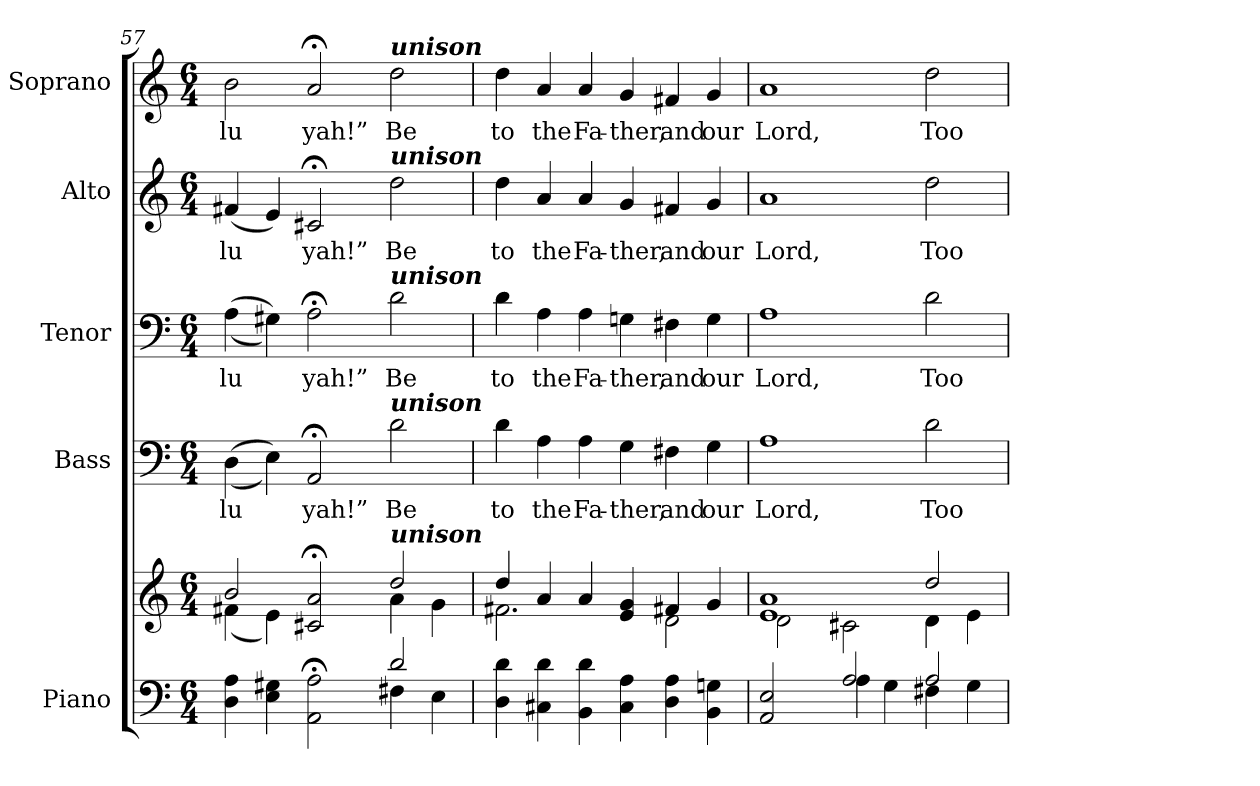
**kern	**kern	**kern	**text	**kern	**text	**kern	**text	**kern	**text
*part5	*part5	*part4	*part4	*part3	*part3	*part2	*part2	*part1	*part1
*staff6	*staff5	*staff4	*staff4	*staff3	*staff3	*staff2	*staff2	*staff1	*staff1
*I"Piano	*	*I"Bass	*	*I"Tenor	*	*I"Alto	*	*I"Soprano	*
*I'Pno.	*	*I'B.	*	*I'T.	*	*I'A.	*	*I'S.	*
*clefF4	*clefG2	*clefF4	*	*clefF4	*	*clefG2	*	*clefG2	*
*k[]	*k[]	*k[]	*	*k[]	*	*k[]	*	*k[]	*
*C:	*C:	*C:	*	*C:	*	*C:	*	*C:	*
*M6/4	*M6/4	*M6/4	*	*M6/4	*	*M6/4	*	*M6/4	*
=57	=57	=57	=57	=57	=57	=57	=57	=57	=57
*^	*^	*	*	*	*	*	*	*	*
!	!	!	!	!	!LO:LY:b:color=#000000	!	!	!	!	!	!
!	!	!	!	!	!	!	!LO:LY:b:color=#000000	!	!	!	!
!	!	!	!	!	!	!	!	!	!LO:LY:b:color=#000000	!	!
!	!	!	!	!	!	!	!	!	!	!	!LO:LY:b:color=#000000
4Di\ 4Ai	2.ryy	2bi/	(4f#Xi\	((4Di\	lu	((4Ai\	lu	(4f#Xi/	lu	2bi\	lu
4Ei\ 4G#Xi	.	.	4ei\)	4Ei\))	.	4G#Xi\))	.	4ei/)	.	.	.
!	!	!	!	!	!LO:LY:b:color=#000000	!	!	!	!	!	!
!	!	!	!	!	!	!	!LO:LY:b:color=#000000	!	!	!	!
!	!	!	!	!	!	!	!	!	!LO:LY:b:color=#000000	!	!
!	!	!	!	!	!	!	!	!	!	!	!LO:LY:b:color=#000000
2AAi\; 2Ai;	.	2c#Xi/; 2ai;	4ryy	2AA;i/	yah!”	2A;i\	yah!”	2c#X;i/	yah!”	2a;i/	yah!”
.	4ryy	.	4ryy	.	.	.	.	.	.	.	.
!	!	!	!	!	!LO:LY:b:color=#000000	!	!	!	!	!	!
!	!	!	!	!	!	!	!LO:LY:b:color=#000000	!	!	!	!
!	!	!	!	!	!	!	!	!	!LO:LY:b:color=#000000	!	!
!	!	!	!	!	!	!	!	!	!	!LO:TX:a:Bi:t=unison	!
!	!	!	!	!	!	!	!	!LO:TX:a:Bi:t=unison	!	!	!
!	!	!	!	!	!	!LO:TX:a:Bi:t=unison	!	!	!	!	!
!	!	!	!	!LO:TX:a:Bi:t=unison	!	!	!	!	!	!	!
!	!	!LO:TX:a:Bi:t=unison	!	!	!	!	!	!	!	!	!
!	!	!	!	!	!	!	!	!	!	!	!LO:LY:b:color=#000000
2di/	4F#Xi\	2ddi/	4ai\	2di\	Be	2di\	Be	2ddi\	Be	2ddi\	Be
.	4Ei\	.	4gi\	.	.	.	.	.	.	.	.
*v	*v	*	*	*	*	*	*	*	*	*	*
!!LO:PB:g=z
=58	=58	=58	=58	=58	=58	=58	=58	=58	=58	=58
*^	*	*	*	*	*	*	*	*	*	*
!	!	!	!	!	!LO:LY:b:color=#000000	!	!	!	!	!	!
*v	*v	*	*	*	*	*	*	*	*	*	*
*^	*	*	*	*	*	*	*	*	*	*
!	!	!	!	!	!	!	!LO:LY:b:color=#000000	!	!	!	!
*v	*v	*	*	*	*	*	*	*	*	*	*
*^	*	*	*	*	*	*	*	*	*	*
!	!	!	!	!	!	!	!	!	!LO:LY:b:color=#000000	!	!
*v	*v	*	*	*	*	*	*	*	*	*	*
*^	*	*	*	*	*	*	*	*	*	*
!	!	!	!	!	!	!	!	!	!	!	!LO:LY:b:color=#000000
*v	*v	*	*	*	*	*	*	*	*	*	*
4Di\ 4di	4ddi/	2.f#Xi\	4di\	to	4di\	to	4ddi\	to	4ddi\	to
!	!	!	!	!LO:LY:b:color=#000000	!	!	!	!	!	!
!	!	!	!	!	!	!LO:LY:b:color=#000000	!	!	!	!
!	!	!	!	!	!	!	!	!LO:LY:b:color=#000000	!	!
!	!	!	!	!	!	!	!	!	!	!LO:LY:b:color=#000000
4C#Xi\ 4di	4ai/	.	4Ai\	the	4Ai\	the	4ai/	the	4ai/	the
!	!	!	!	!LO:LY:b:color=#000000	!	!	!	!	!	!
!	!	!	!	!	!	!LO:LY:b:color=#000000	!	!	!	!
!	!	!	!	!	!	!	!	!LO:LY:b:color=#000000	!	!
!	!	!	!	!	!	!	!	!	!	!LO:LY:b:color=#000000
4BBi\ 4di	4ai/	.	4Ai\	Fa-	4Ai\	Fa-	4ai/	Fa-	4ai/	Fa-
!	!	!	!	!LO:LY:b:color=#000000	!	!	!	!	!	!
!	!	!	!	!	!	!LO:LY:b:color=#000000	!	!	!	!
!	!	!	!	!	!	!	!	!LO:LY:b:color=#000000	!	!
!	!	!	!	!	!	!	!	!	!	!LO:LY:b:color=#000000
4C#i\ 4Ai	4ei/ 4gi	4ryy	4Gi\	-ther,	4Gni\	-ther,	4gi/	-ther,	4gi/	-ther,
!	!	!	!	!LO:LY:b:color=#000000	!	!	!	!	!	!
!	!	!	!	!	!	!LO:LY:b:color=#000000	!	!	!	!
!	!	!	!	!	!	!	!	!LO:LY:b:color=#000000	!	!
!	!	!	!	!	!	!	!	!	!	!LO:LY:b:color=#000000
4Di\ 4Ai	4f#Xi/	2di\	4F#Xi\	and	4F#Xi\	and	4f#Xi/	and	4f#Xi/	and
!	!	!	!	!LO:LY:b:color=#000000	!	!	!	!	!	!
!	!	!	!	!	!	!LO:LY:b:color=#000000	!	!	!	!
!	!	!	!	!	!	!	!	!LO:LY:b:color=#000000	!	!
!	!	!	!	!	!	!	!	!	!	!LO:LY:b:color=#000000
4BBi\ 4Gni	4gi/	.	4Gi\	our	4Gi\	our	4gi/	our	4gi/	our
=59	=59	=59	=59	=59	=59	=59	=59	=59	=59	=59
*^	*	*	*	*	*	*	*	*	*	*
!	!	!	!	!	!LO:LY:b:color=#000000	!	!	!	!	!	!
!	!	!	!	!	!	!	!LO:LY:b:color=#000000	!	!	!	!
!	!	!	!	!	!	!	!	!	!LO:LY:b:color=#000000	!	!
!	!	!	!	!	!	!	!	!	!	!	!LO:LY:b:color=#000000
2AAi/ 2Ei	4ryy	1ei 1ai	2di\	1Ai	Lord,	1Ai	Lord,	1ai	Lord,	1ai	Lord,
.	4ryy	.	.	.	.	.	.	.	.	.	.
2Ai/	4Ai\	.	2c#Xi\	.	.	.	.	.	.	.	.
.	4Gi\	.	.	.	.	.	.	.	.	.	.
!	!	!	!	!	!LO:LY:b:color=#000000	!	!	!	!	!	!
!	!	!	!	!	!	!	!LO:LY:b:color=#000000	!	!	!	!
!	!	!	!	!	!	!	!	!	!LO:LY:b:color=#000000	!	!
!	!	!	!	!	!	!	!	!	!	!	!LO:LY:b:color=#000000
2Ai/	4F#Xi\	2ddi/	4di\	2di\	Too	2di\	Too	2ddi\	Too	2ddi\	Too
.	4Gi\	.	4ei\	.	.	.	.	.	.	.	.
*v	*v	*	*	*	*	*	*	*	*	*	*
*	*v	*v	*	*	*	*	*	*	*	*
=	=	=	=	=	=	=	=	=	=
*-	*-	*-	*-	*-	*-	*-	*-	*-	*-
